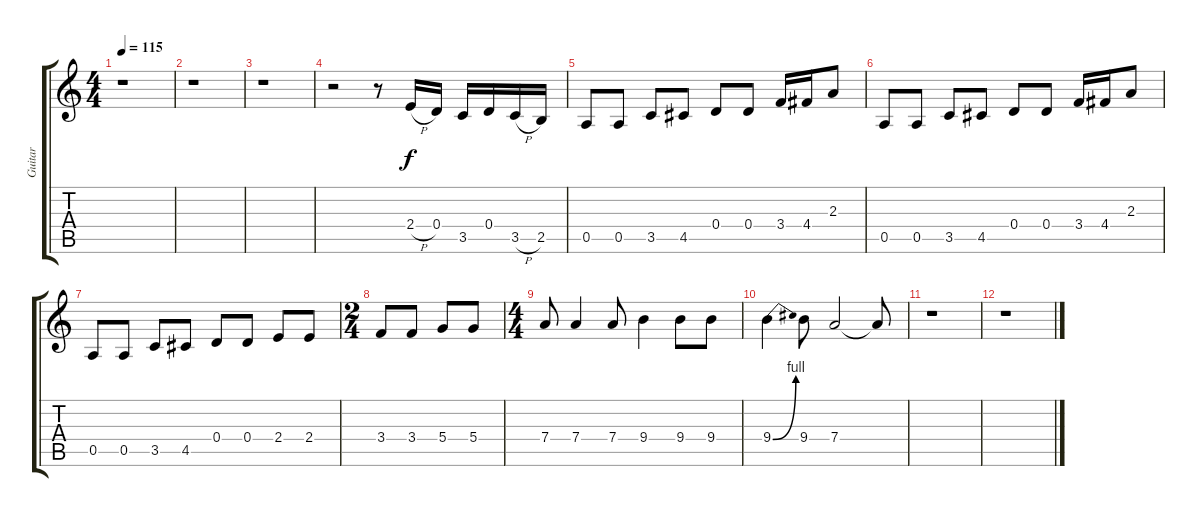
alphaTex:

\track ("Guitar" "Guitar") {instrument overdrivenguitar}
\staff {score tabs}
\tuning (E4 B3 G3 D3 A2 E2) {hide}
\ts (4 4)
\tempo 115
\clef g2
\ks c
r.1{dy f} |
r.1 |
r.1 |
r.2 r.8 2.4{h}.16 0.4.16 3.5.16 0.4.16 3.5{h}.16 2.5.16 |
0.5.8 0.5.8 3.5.8 4.5.8 0.4.8 0.4.8 3.4.16 4.4.16 2.3.8 |
0.5.8 0.5.8 3.5.8 4.5.8 0.4.8 0.4.8 3.4.16 4.4.16 2.3.8 |
0.5.8 0.5.8 3.5.8 4.5.8 0.4.8 0.4.8 2.4.8 2.4.8 |
\ts (2 4)
3.4.8 3.4.8 5.4.8 5.4.8 |
\ts (4 4)
7.4.8 7.4.4 7.4.8 9.4.4 9.4.8 9.4.8 |
9.4{be (bend 0 0 60 4)}.4 9.4.8 7.4.2 7.4{t}.8 |
r.1 |
r.1
